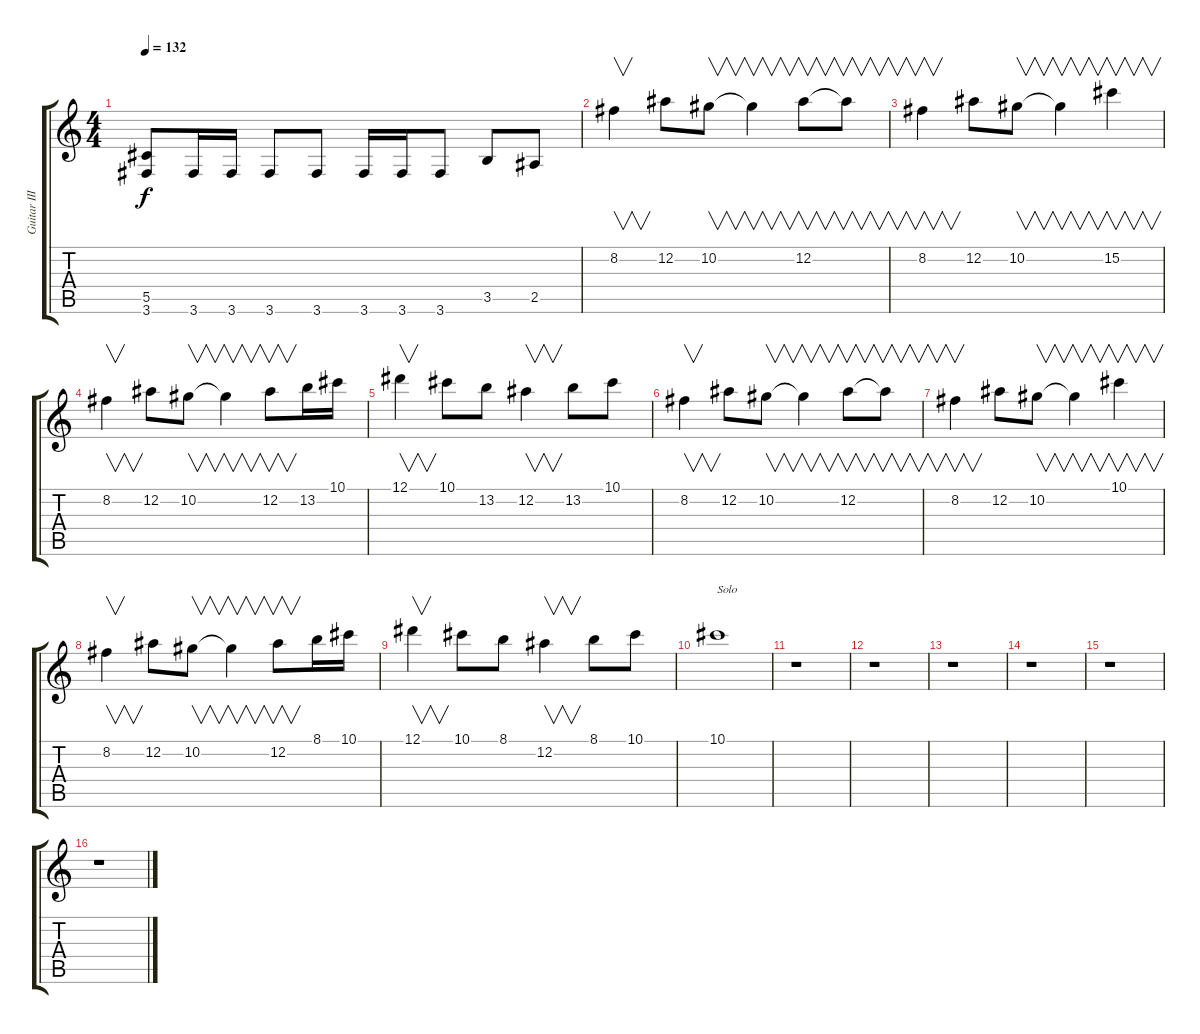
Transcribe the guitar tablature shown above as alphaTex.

\track ("Guitar III" "Guitar III") {instrument distortionguitar}
\staff {score tabs}
\tuning (Eb4 Bb3 Gb3 Db3 Ab2 Eb2) {hide}
\ts (4 4)
\tempo 132
\clef g2
\ks c
(5.5 3.6).8{dy f} 3.6.16 3.6.16 3.6.8 3.6.8 3.6.16 3.6.16 3.6.8 3.5.8 2.5.8 |
8.2.4{v} 12.2.8 10.2.8{v} 10.2{t}.4{v} 12.2.8{v} 12.2{t}.8{v} |
8.2.4{v} 12.2.8 10.2.8{v} 10.2{t}.4{v} 15.2.4{v} |
8.2.4{v} 12.2.8 10.2.8{v} 10.2{t}.4{v} 12.2.8{v} 13.2.16 10.1.16 |
12.1.4{v} 10.1.8 13.2.8 12.2.4{v} 13.2.8 10.1.8 |
8.2.4{v} 12.2.8 10.2.8{v} 10.2{t}.4{v} 12.2.8{v} 12.2{t}.8{v} |
8.2.4{v} 12.2.8 10.2.8{v} 10.2{t}.4{v} 10.1.4{v} |
8.2.4{v} 12.2.8 10.2.8{v} 10.2{t}.4{v} 12.2.8{v} 8.1.16 10.1.16 |
12.1.4{v} 10.1.8 8.1.8 12.2.4{v} 8.1.8 10.1.8 |
10.1.1{txt "Solo"} |
r.1 |
r.1 |
r.1 |
r.1 |
r.1 |
r.1
